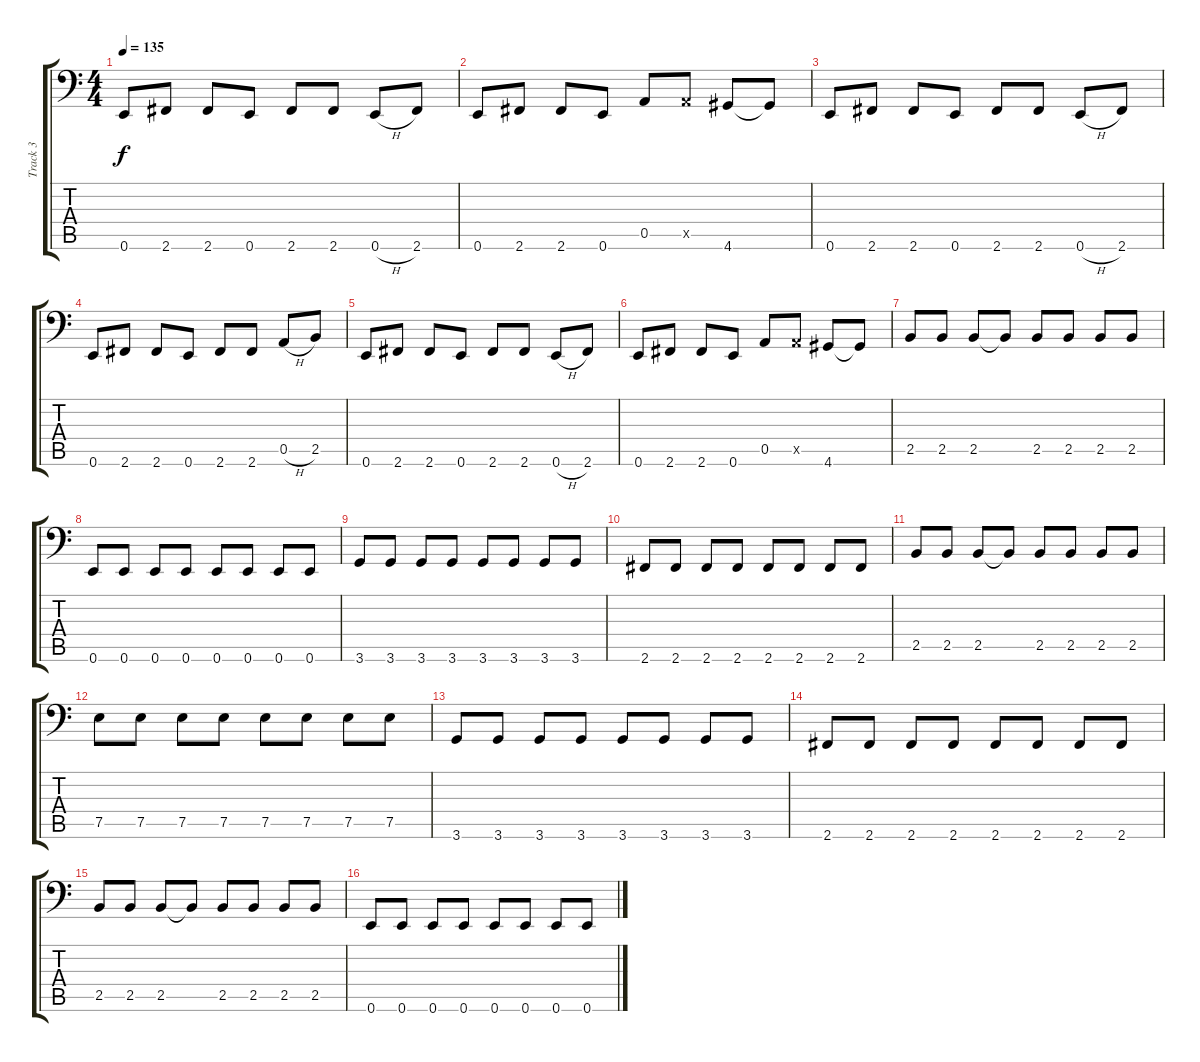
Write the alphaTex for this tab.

\track ("Track 3" "Track 3") {instrument electricbasspick}
\staff {score tabs}
\tuning (E3 B2 G2 D2 A1 E1) {hide}
\ts (4 4)
\tempo 135
\clef f4
\ks c
0.6.8{dy f} 2.6.8 2.6.8 0.6.8 2.6.8 2.6.8 0.6{h}.8 2.6.8 |
0.6.8 2.6.8 2.6.8 0.6.8 0.5.8 0.5{x}.8 4.6.8 4.6{t}.8 |
0.6.8 2.6.8 2.6.8 0.6.8 2.6.8 2.6.8 0.6{h}.8 2.6.8 |
0.6.8 2.6.8 2.6.8 0.6.8 2.6.8 2.6.8 0.5{h}.8 2.5.8 |
0.6.8 2.6.8 2.6.8 0.6.8 2.6.8 2.6.8 0.6{h}.8 2.6.8 |
0.6.8 2.6.8 2.6.8 0.6.8 0.5.8 0.5{x}.8 4.6.8 4.6{t}.8 |
2.5.8 2.5.8 2.5.8 2.5{t}.8 2.5.8 2.5.8 2.5.8 2.5.8 |
0.6.8 0.6.8 0.6.8 0.6.8 0.6.8 0.6.8 0.6.8 0.6.8 |
3.6.8 3.6.8 3.6.8 3.6.8 3.6.8 3.6.8 3.6.8 3.6.8 |
2.6.8 2.6.8 2.6.8 2.6.8 2.6.8 2.6.8 2.6.8 2.6.8 |
2.5.8 2.5.8 2.5.8 2.5{t}.8 2.5.8 2.5.8 2.5.8 2.5.8 |
7.5.8 7.5.8 7.5.8 7.5.8 7.5.8 7.5.8 7.5.8 7.5.8 |
3.6.8 3.6.8 3.6.8 3.6.8 3.6.8 3.6.8 3.6.8 3.6.8 |
2.6.8 2.6.8 2.6.8 2.6.8 2.6.8 2.6.8 2.6.8 2.6.8 |
2.5.8 2.5.8 2.5.8 2.5{t}.8 2.5.8 2.5.8 2.5.8 2.5.8 |
0.6.8 0.6.8 0.6.8 0.6.8 0.6.8 0.6.8 0.6.8 0.6.8
